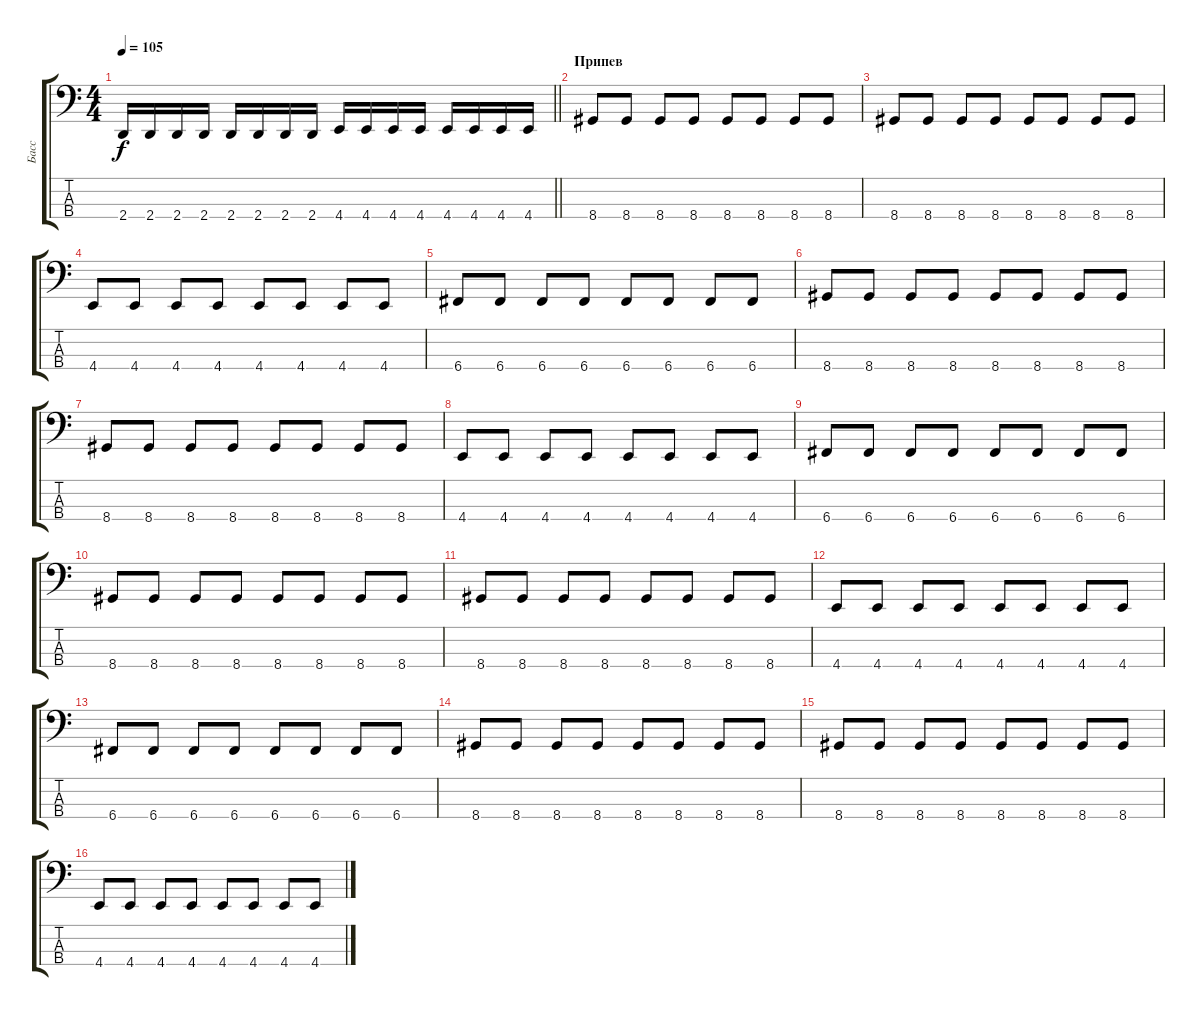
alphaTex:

\track ("Басс" "Басс") {instrument electricbassfinger}
\staff {score tabs}
\tuning (F2 C2 G1 C1) {hide}
\ts (4 4)
\tempo 105
\clef f4
\barLineRight lightlight
\ks c
2.4.16{dy f} 2.4.16 2.4.16 2.4.16 2.4.16 2.4.16 2.4.16 2.4.16 4.4.16 4.4.16 4.4.16 4.4.16 4.4.16 4.4.16 4.4.16 4.4.16 |
\section ("" "Припев")
8.4.8 8.4.8 8.4.8 8.4.8 8.4.8 8.4.8 8.4.8 8.4.8 |
8.4.8 8.4.8 8.4.8 8.4.8 8.4.8 8.4.8 8.4.8 8.4.8 |
4.4.8 4.4.8 4.4.8 4.4.8 4.4.8 4.4.8 4.4.8 4.4.8 |
6.4.8 6.4.8 6.4.8 6.4.8 6.4.8 6.4.8 6.4.8 6.4.8 |
8.4.8 8.4.8 8.4.8 8.4.8 8.4.8 8.4.8 8.4.8 8.4.8 |
8.4.8 8.4.8 8.4.8 8.4.8 8.4.8 8.4.8 8.4.8 8.4.8 |
4.4.8 4.4.8 4.4.8 4.4.8 4.4.8 4.4.8 4.4.8 4.4.8 |
6.4.8 6.4.8 6.4.8 6.4.8 6.4.8 6.4.8 6.4.8 6.4.8 |
8.4.8 8.4.8 8.4.8 8.4.8 8.4.8 8.4.8 8.4.8 8.4.8 |
8.4.8 8.4.8 8.4.8 8.4.8 8.4.8 8.4.8 8.4.8 8.4.8 |
4.4.8 4.4.8 4.4.8 4.4.8 4.4.8 4.4.8 4.4.8 4.4.8 |
6.4.8 6.4.8 6.4.8 6.4.8 6.4.8 6.4.8 6.4.8 6.4.8 |
8.4.8 8.4.8 8.4.8 8.4.8 8.4.8 8.4.8 8.4.8 8.4.8 |
8.4.8 8.4.8 8.4.8 8.4.8 8.4.8 8.4.8 8.4.8 8.4.8 |
4.4.8 4.4.8 4.4.8 4.4.8 4.4.8 4.4.8 4.4.8 4.4.8
